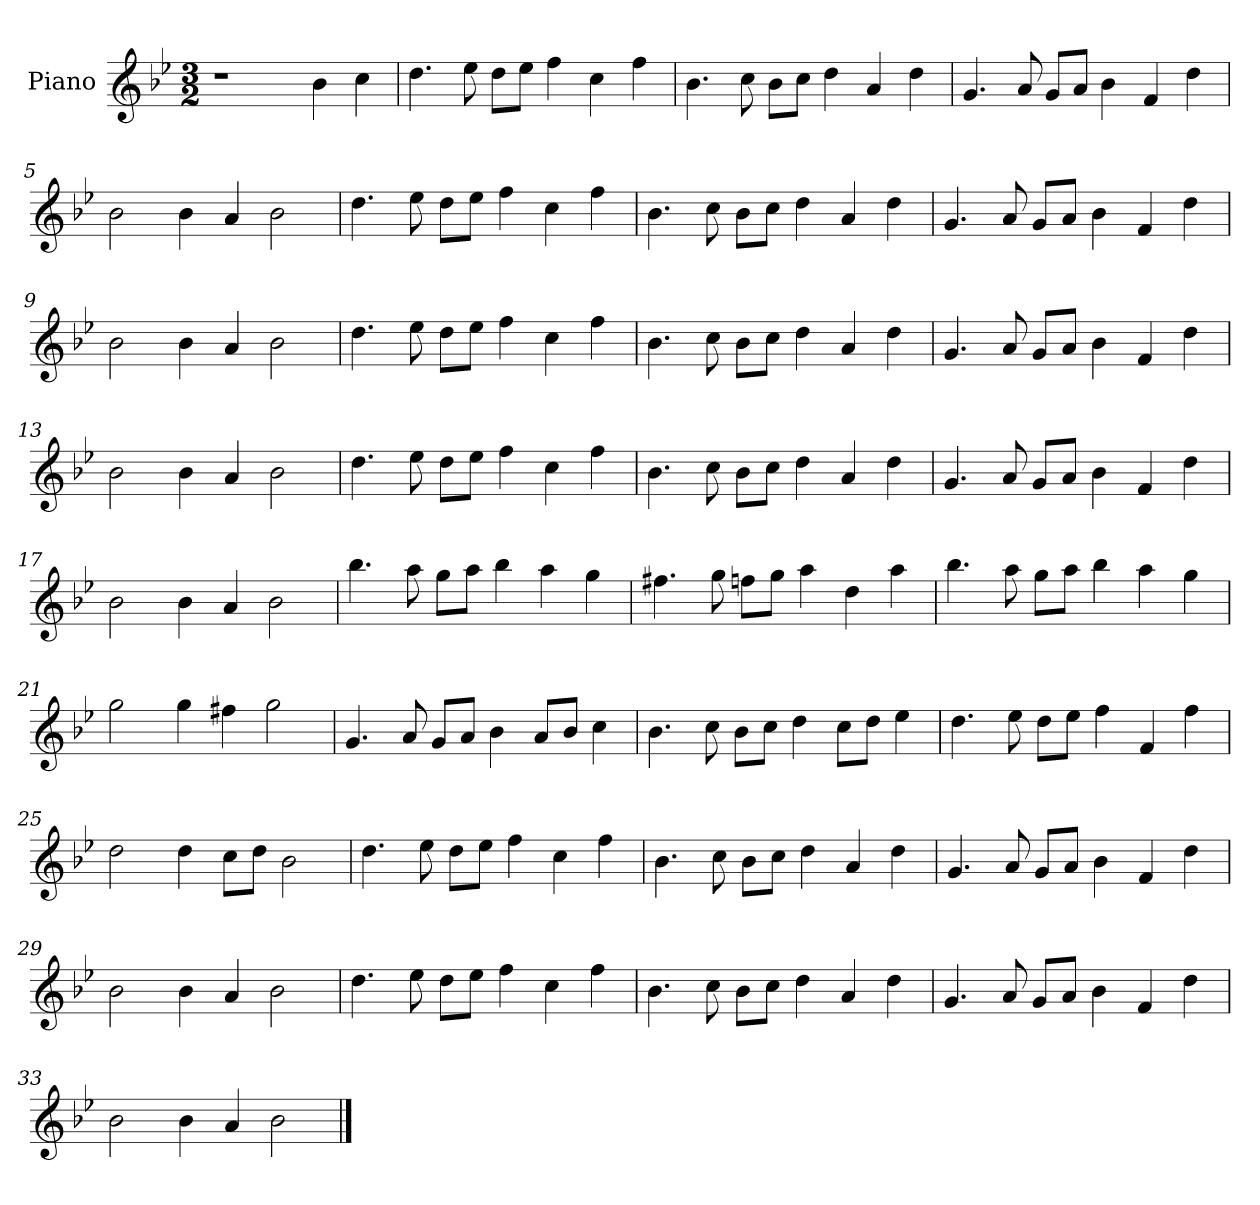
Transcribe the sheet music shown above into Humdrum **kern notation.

**kern
*part1
*staff1
*I"Piano
*I'Pno
*clefG2
*k[b-e-]
*M3/2
=1
1r
4b-\
4cc\
=2
4.dd\
8ee-\
8dd\L
8ee-\J
4ff\
4cc\
4ff\
=3
4.b-\
8cc\
8b-\L
8cc\J
4dd\
4a/
4dd\
=4
4.g/
8a/
8g/L
8a/J
4b-\
4f/
4dd\
=5
2b-\
4b-\
4a/
2b-\
=6
4.dd\
8ee-\
8dd\L
8ee-\J
4ff\
4cc\
4ff\
=7
4.b-\
8cc\
8b-\L
8cc\J
4dd\
4a/
4dd\
=8
4.g/
8a/
8g/L
8a/J
4b-\
4f/
4dd\
=9
2b-\
4b-\
4a/
2b-\
=10
4.dd\
8ee-\
8dd\L
8ee-\J
4ff\
4cc\
4ff\
=11
4.b-\
8cc\
8b-\L
8cc\J
4dd\
4a/
4dd\
=12
4.g/
8a/
8g/L
8a/J
4b-\
4f/
4dd\
=13
2b-\
4b-\
4a/
2b-\
=14
4.dd\
8ee-\
8dd\L
8ee-\J
4ff\
4cc\
4ff\
=15
4.b-\
8cc\
8b-\L
8cc\J
4dd\
4a/
4dd\
=16
4.g/
8a/
8g/L
8a/J
4b-\
4f/
4dd\
=17
2b-\
4b-\
4a/
2b-\
=18
4.bb-\
8aa\
8gg\L
8aa\J
4bb-\
4aa\
4gg\
=19
4.ff#X\
8gg\
8ffn\L
8gg\J
4aa\
4dd\
4aa\
=20
4.bb-\
8aa\
8gg\L
8aa\J
4bb-\
4aa\
4gg\
=21
2gg\
4gg\
4ff#X\
2gg\
=22
4.g/
8a/
8g/L
8a/J
4b-\
8a/L
8b-/J
4cc\
=23
4.b-\
8cc\
8b-\L
8cc\J
4dd\
8cc\L
8dd\J
4ee-\
=24
4.dd\
8ee-\
8dd\L
8ee-\J
4ff\
4f/
4ff\
=25
2dd\
4dd\
8cc\L
8dd\J
2b-\
=26
4.dd\
8ee-\
8dd\L
8ee-\J
4ff\
4cc\
4ff\
=27
4.b-\
8cc\
8b-\L
8cc\J
4dd\
4a/
4dd\
=28
4.g/
8a/
8g/L
8a/J
4b-\
4f/
4dd\
=29
2b-\
4b-\
4a/
2b-\
=30
4.dd\
8ee-\
8dd\L
8ee-\J
4ff\
4cc\
4ff\
=31
4.b-\
8cc\
8b-\L
8cc\J
4dd\
4a/
4dd\
=32
4.g/
8a/
8g/L
8a/J
4b-\
4f/
4dd\
=33
2b-\
4b-\
4a/
2b-\
==
*-
